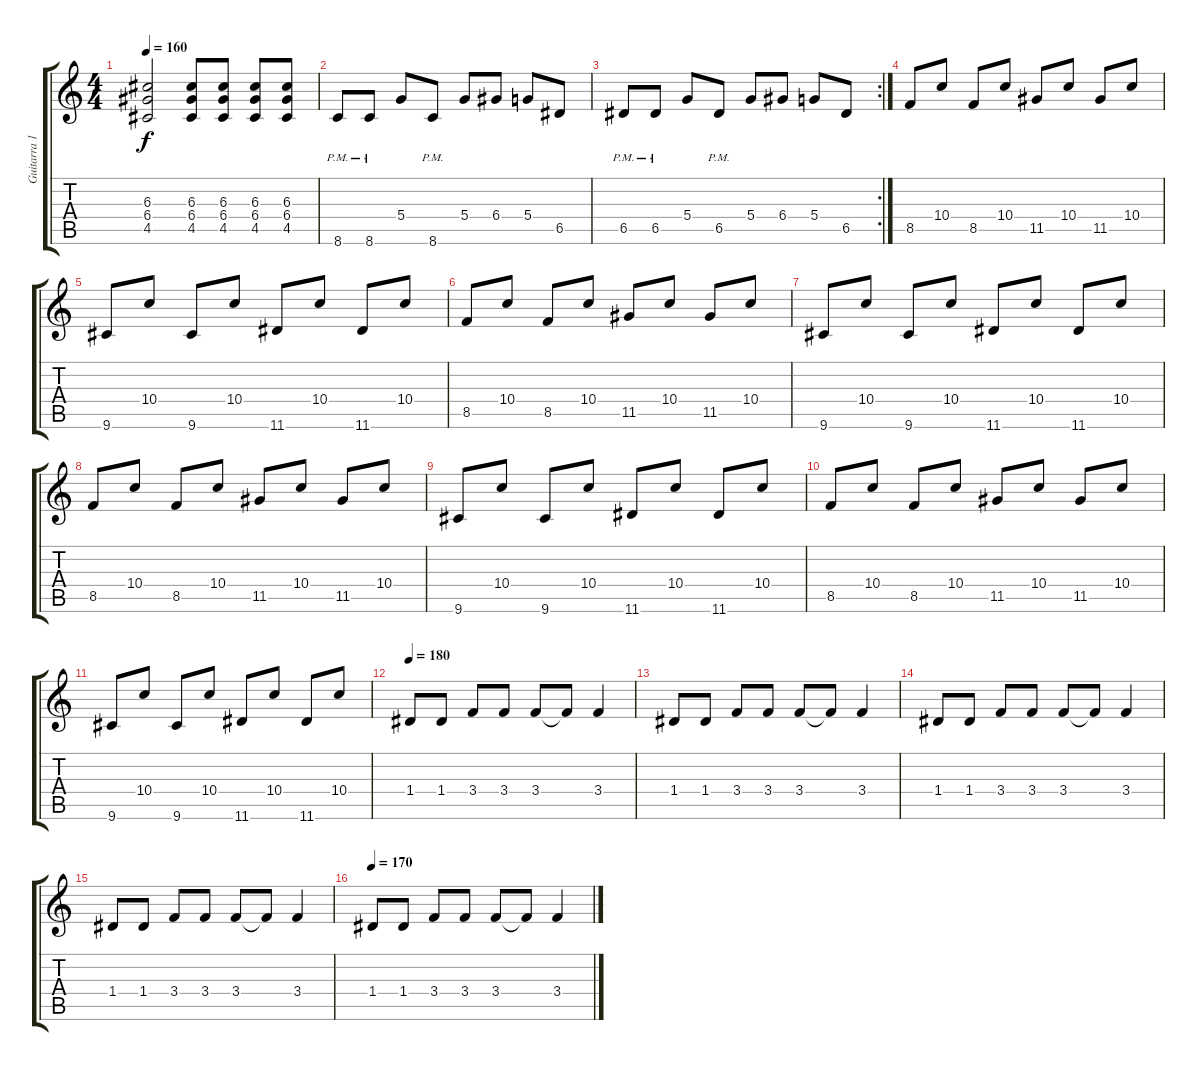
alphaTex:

\track ("Guitarra 1" "Guitarra 1") {instrument distortionguitar}
\staff {score tabs}
\tuning (E4 B3 G3 D3 A2 E2) {hide}
\ts (4 4)
\tempo 160
\clef g2
\ks c
(6.3 6.4 4.5).2{dy f} (6.3 6.4 4.5).8 (6.3 6.4 4.5).8 (6.3 6.4 4.5).8 (6.3 6.4 4.5).8 |
8.6{pm}.8 8.6{pm}.8 5.4.8 8.6{pm}.8 5.4.8 6.4.8 5.4.8 6.5.8 |
\rc 2
6.5{pm}.8 6.5{pm}.8 5.4.8 6.5{pm}.8 5.4.8 6.4.8 5.4.8 6.5.8 |
8.5.8{instrument distortionguitar} 10.4.8 8.5.8 10.4.8 11.5.8 10.4.8 11.5.8 10.4.8 |
9.6.8 10.4.8 9.6.8 10.4.8 11.6.8 10.4.8 11.6.8 10.4.8 |
8.5.8 10.4.8 8.5.8 10.4.8 11.5.8 10.4.8 11.5.8 10.4.8 |
9.6.8 10.4.8 9.6.8 10.4.8 11.6.8 10.4.8 11.6.8 10.4.8 |
8.5.8 10.4.8 8.5.8 10.4.8 11.5.8 10.4.8 11.5.8 10.4.8 |
9.6.8 10.4.8 9.6.8 10.4.8 11.6.8 10.4.8 11.6.8 10.4.8 |
8.5.8 10.4.8 8.5.8 10.4.8 11.5.8 10.4.8 11.5.8 10.4.8 |
9.6.8 10.4.8 9.6.8 10.4.8 11.6.8 10.4.8 11.6.8 10.4.8 |
\tempo 180
1.4.8{instrument distortionguitar} 1.4.8 3.4.8 3.4.8 3.4.8 3.4{t}.8 3.4.4 |
1.4.8 1.4.8 3.4.8 3.4.8 3.4.8 3.4{t}.8 3.4.4 |
1.4.8{instrument distortionguitar} 1.4.8 3.4.8 3.4.8 3.4.8 3.4{t}.8 3.4.4 |
1.4.8 1.4.8 3.4.8 3.4.8 3.4.8 3.4{t}.8 3.4.4 |
\tempo 170
1.4.8{instrument distortionguitar} 1.4.8 3.4.8 3.4.8 3.4.8 3.4{t}.8 3.4.4
